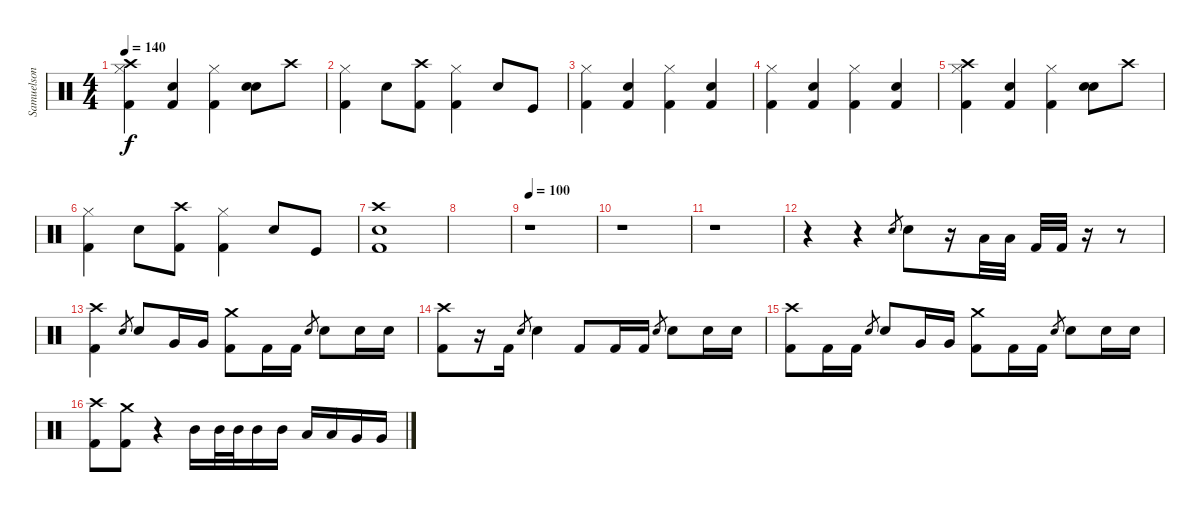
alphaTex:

\track ("Samuelson" "Samuelson") {instrument percussion}
\staff {score}
\articulation defaults
\ts (4 4)
\tempo 140
\clef neutral
\ks c
("Crash high (hit)" "Hi-Hat (closed)" "Kick (hit) 2").4{dy f volume 16} ("Snare (hit) 2" "Kick (hit) 2").4 ("Hi-Hat (closed)" "Kick (hit) 2").4 ("Snare (hit) 2" "Snare (hit) 2").8 "Crash high (hit)".8 |
("Hi-Hat (closed)" "Kick (hit) 2").4 "Snare (hit) 2".8 ("Crash high (hit)" "Kick (hit) 2").8 ("Hi-Hat (closed)" "Kick (hit) 2").4 "Snare (hit) 2".8 "Kick (hit)".8 |
("Hi-Hat (closed)" "Kick (hit) 2").4 ("Snare (hit) 2" "Kick (hit) 2").4 ("Hi-Hat (closed)" "Kick (hit) 2").4 ("Snare (hit) 2" "Kick (hit) 2").4 |
("Hi-Hat (closed)" "Kick (hit) 2").4 ("Snare (hit) 2" "Kick (hit) 2").4 ("Hi-Hat (closed)" "Kick (hit) 2").4 ("Snare (hit) 2" "Kick (hit) 2").4 |
("Crash high (hit)" "Hi-Hat (closed)" "Kick (hit) 2").4{volume 16} ("Snare (hit) 2" "Kick (hit) 2").4 ("Hi-Hat (closed)" "Kick (hit) 2").4 ("Snare (hit) 2" "Snare (hit) 2").8 "Crash high (hit)".8 |
("Hi-Hat (closed)" "Kick (hit) 2").4 "Snare (hit) 2".8 ("Crash high (hit)" "Kick (hit) 2").8 ("Hi-Hat (closed)" "Kick (hit) 2").4 "Snare (hit) 2".8 "Kick (hit)".8 |
("Crash high (hit)" "Kick (hit) 2" "Snare (hit) 2").1 |
|
\tempo 100
r.1 |
r.1 |
r.1 |
r.4 r.4 "Snare (hit) 2".8{gr} "Snare (hit) 2".8 r.16 "Low Floor Tom (hit)".32 "Low Tom (hit)".32 "Kick (hit) 2".32 "Kick (hit) 2".32 r.16 r.8 |
("Crash high (hit)" "Kick (hit) 2").4 "Snare (hit) 2".8{gr} "Snare (hit) 2".8 "Very Low Tom (hit)".16 "Very Low Tom (hit)".16 ("Crash medium (hit)" "Kick (hit) 2").8 "Kick (hit) 2".16 "Kick (hit) 2".16 "Snare (hit) 2".8{gr} "Snare (hit) 2".8 "Snare (hit) 2".16 "Snare (hit) 2".16 |
("Crash high (hit)" "Kick (hit) 2").8 r.16 "Kick (hit) 2".16 "Snare (hit) 2".8{gr} "Snare (hit) 2".4 "Kick (hit) 2".8 "Kick (hit) 2".16 "Kick (hit) 2".16 "Snare (hit) 2".8{gr} "Snare (hit) 2".8 "Snare (hit) 2".16 "Snare (hit) 2".16 |
("Crash high (hit)" "Kick (hit) 2").8 "Kick (hit) 2".16 "Kick (hit) 2".16 "Snare (hit) 2".8{gr} "Snare (hit) 2".8 "Very Low Tom (hit)".16 "Very Low Tom (hit)".16 ("Crash medium (hit)" "Kick (hit) 2").8 "Kick (hit) 2".16 "Kick (hit) 2".16 "Snare (hit) 2".8{gr} "Snare (hit) 2".8 "Snare (hit) 2".16 "Snare (hit) 2".16 |
("Crash high (hit)" "Kick (hit) 2").8 ("Crash medium (hit)" "Kick (hit) 2").8 r.4 "Mid Tom (hit)".16 "Mid Tom (hit)".32 "Mid Tom (hit)".32 "Mid Tom (hit)".16 "Mid Tom (hit)".16 "Low Tom (hit)".16 "Low Tom (hit)".16 "Very Low Tom (hit)".16 "Very Low Tom (hit)".16
